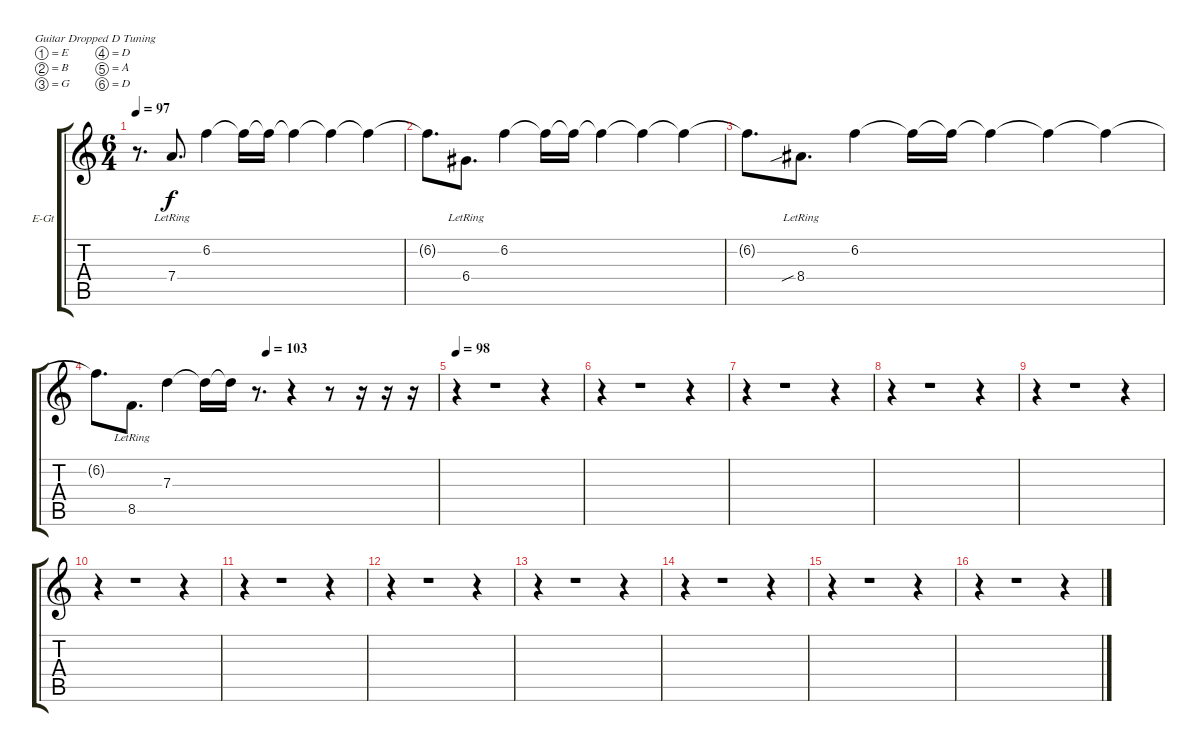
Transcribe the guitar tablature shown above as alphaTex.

\bracketExtendMode groupsimilarinstruments
\firstSystemTrackNameOrientation horizontal
\otherSystemsTrackNameOrientation horizontal
\track ("Guitar" "E-Gt") {instrument electricguitarclean}
\staff {score tabs}
\tuning (E4 B3 G3 D3 A2 D2)
\ts (6 4)
\tempo 97
\clef g2
\ks c
r.8{d dy f} 7.4{lr}.8{d} 6.2.4 6.2{t}.16 6.2{t}.16 6.2{t}.4 6.2{t}.4 6.2{t}.4 |
6.2{t}.8{d} 6.4{lr}.8{d} 6.2.4 6.2{t}.16 6.2{t}.16 6.2{t}.4 6.2{t}.4 6.2{t}.4 |
6.2{t}.8{d} 8.4{sib lr}.8{d} 6.2.4 6.2{t}.16 6.2{t}.16 6.2{t}.4 6.2{t}.4 6.2{t}.4 |
\tempo (103 0.5)
6.2{t}.8{d} 8.5{lr}.8{d} 7.3.4 7.3{t}.16 7.3{t}.16 r.8{d} r.4 r.8 r.16 r.16 r.16 |
\tempo 98
r.4 r.1 r.4 |
r.4 r.1 r.4 |
r.4 r.1 r.4 |
r.4 r.1 r.4 |
r.4 r.1 r.4 |
r.4 r.1 r.4 |
r.4 r.1 r.4 |
r.4 r.1 r.4 |
r.4 r.1 r.4 |
r.4 r.1 r.4 |
r.4 r.1 r.4 |
r.4 r.1 r.4
